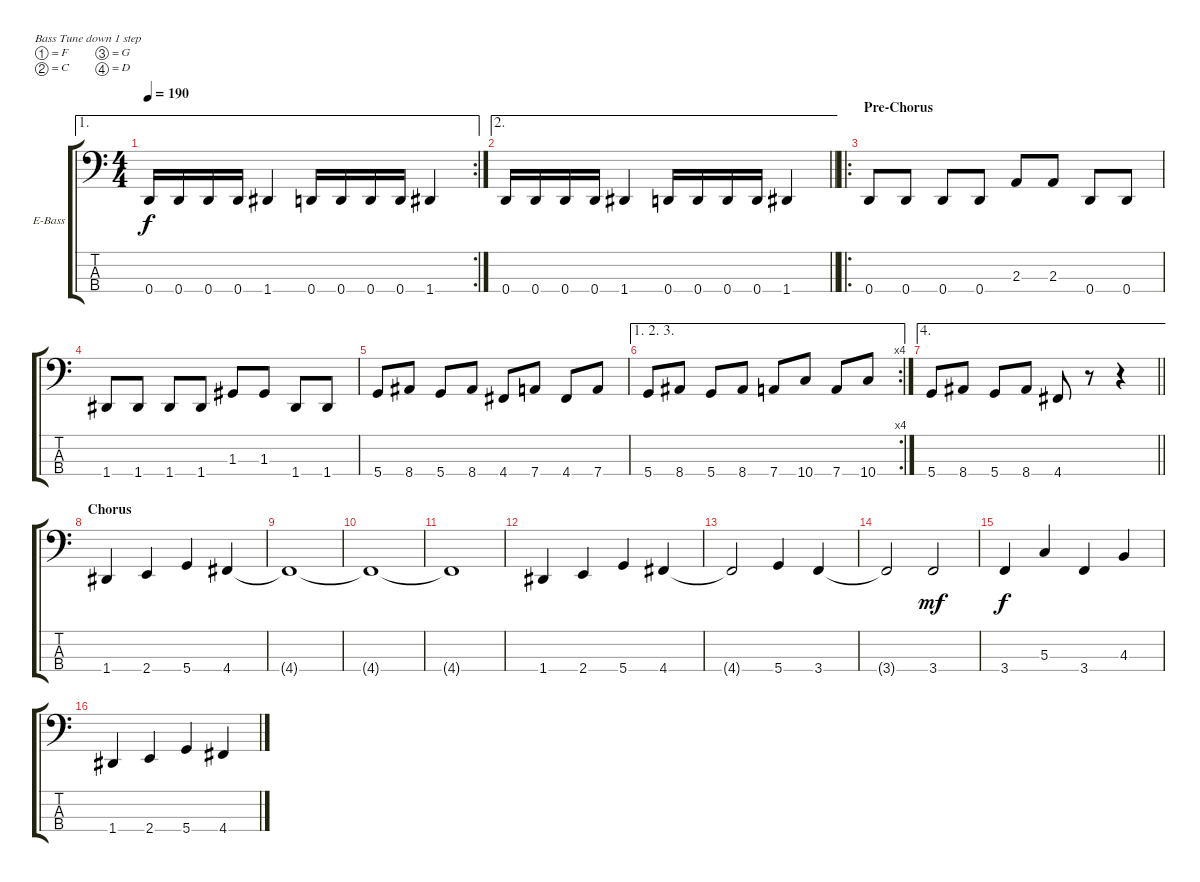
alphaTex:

\bracketExtendMode groupsimilarinstruments
\firstSystemTrackNameOrientation horizontal
\otherSystemsTrackNameOrientation horizontal
\track ("Bass" "E-Bass") {instrument electricbassfinger}
\staff {score tabs}
\tuning (F2 C2 G1 D1)
\ae 1
\rc 2
\ts (4 4)
\tempo 190
\clef f4
\ks c
0.4.16{dy f} 0.4.16 0.4.16 0.4.16 1.4.4 0.4.16 0.4.16 0.4.16 0.4.16 1.4.4 |
\ae 2
\barLineRight lightlight
0.4.16 0.4.16 0.4.16 0.4.16 1.4.4 0.4.16 0.4.16 0.4.16 0.4.16 1.4.4 |
\ro
\section ("" "Pre-Chorus")
0.4.8 0.4.8 0.4.8 0.4.8 2.3.8 2.3.8 0.4.8 0.4.8 |
1.4.8 1.4.8 1.4.8 1.4.8 1.3.8 1.3.8 1.4.8 1.4.8 |
5.4.8 8.4.8 5.4.8 8.4.8 4.4.8 7.4.8 4.4.8 7.4.8 |
\ae (1 2 3)
\rc 4
5.4.8 8.4.8 5.4.8 8.4.8 7.4.8 10.4.8 7.4.8 10.4.8 |
\ae 4
\barLineRight lightlight
5.4.8 8.4.8 5.4.8 8.4.8 4.4.8 r.8 r.4 |
\section ("" "Chorus")
1.4.4 2.4.4 5.4.4 4.4.4 |
4.4{t}.1 |
4.4{t}.1 |
4.4{t}.1 |
1.4.4 2.4.4 5.4.4 4.4.4 |
4.4{t}.2 5.4.4 3.4.4 |
3.4{t}.2 3.4.2{dy mf} |
3.4.4{dy f} 5.3.4 3.4.4 4.3.4 |
1.4.4 2.4.4 5.4.4 4.4.4
